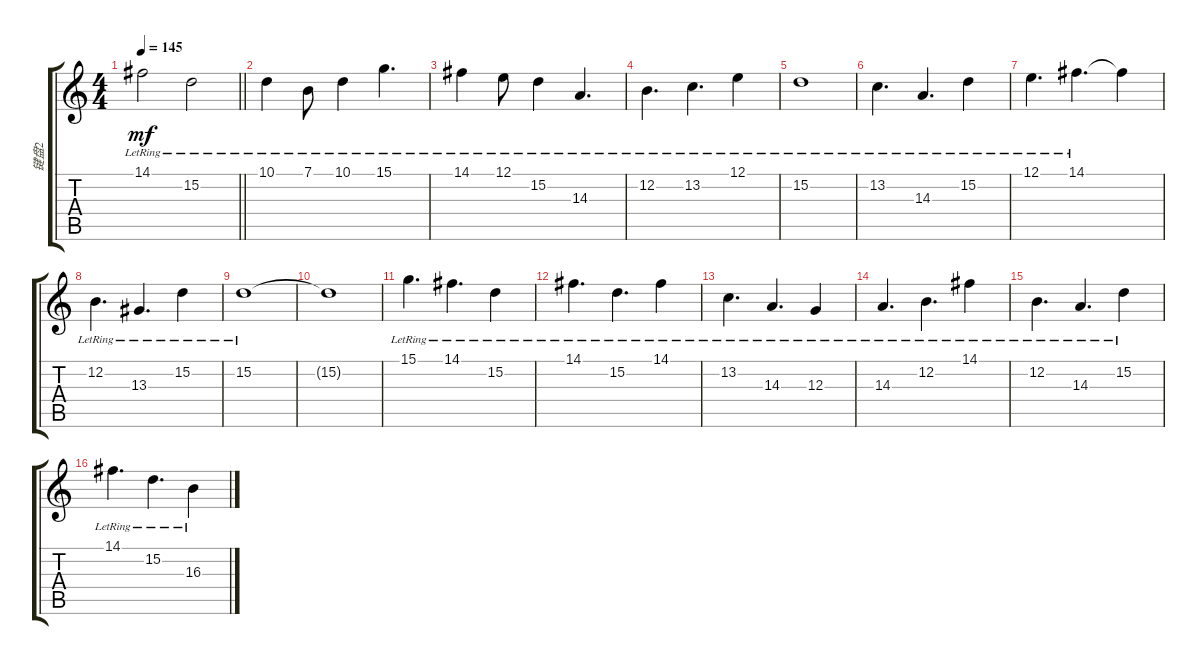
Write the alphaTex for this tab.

\track ("键盘2" "键盘2") {instrument glockenspiel}
\staff {score tabs}
\tuning (E4 B3 G3 D3 A2 E2) {hide}
\ts (4 4)
\tempo 145
\clef g2
\barLineRight lightlight
\ks c
14.1{lr}.2{dy mf} 15.2{lr}.2 |
10.1{lr}.4 7.1{lr}.8 10.1{lr}.4 15.1{lr}.4{d} |
14.1{lr}.4 12.1{lr}.8 15.2{lr}.4 14.3{lr}.4{d} |
12.2{lr}.4{d} 13.2{lr}.4{d} 12.1{lr}.4 |
15.2{lr}.1 |
13.2{lr}.4{d} 14.3{lr}.4{d} 15.2{lr}.4 |
12.1{lr}.4{d} 14.1{lr}.4{d} 14.1{t}.4 |
12.2{lr}.4{d} 13.3{lr}.4{d} 15.2{lr}.4 |
15.2{lr}.1 |
15.2{t}.1 |
15.1{lr}.4{d} 14.1{lr}.4{d} 15.2{lr}.4 |
14.1{lr}.4{d} 15.2{lr}.4{d} 14.1{lr}.4 |
13.2{lr}.4{d} 14.3{lr}.4{d} 12.3{lr}.4 |
14.3{lr}.4{d} 12.2{lr}.4{d} 14.1{lr}.4 |
12.2{lr}.4{d} 14.3{lr}.4{d} 15.2{lr}.4 |
14.1{lr}.4{d} 15.2{lr}.4{d} 16.3{lr}.4
